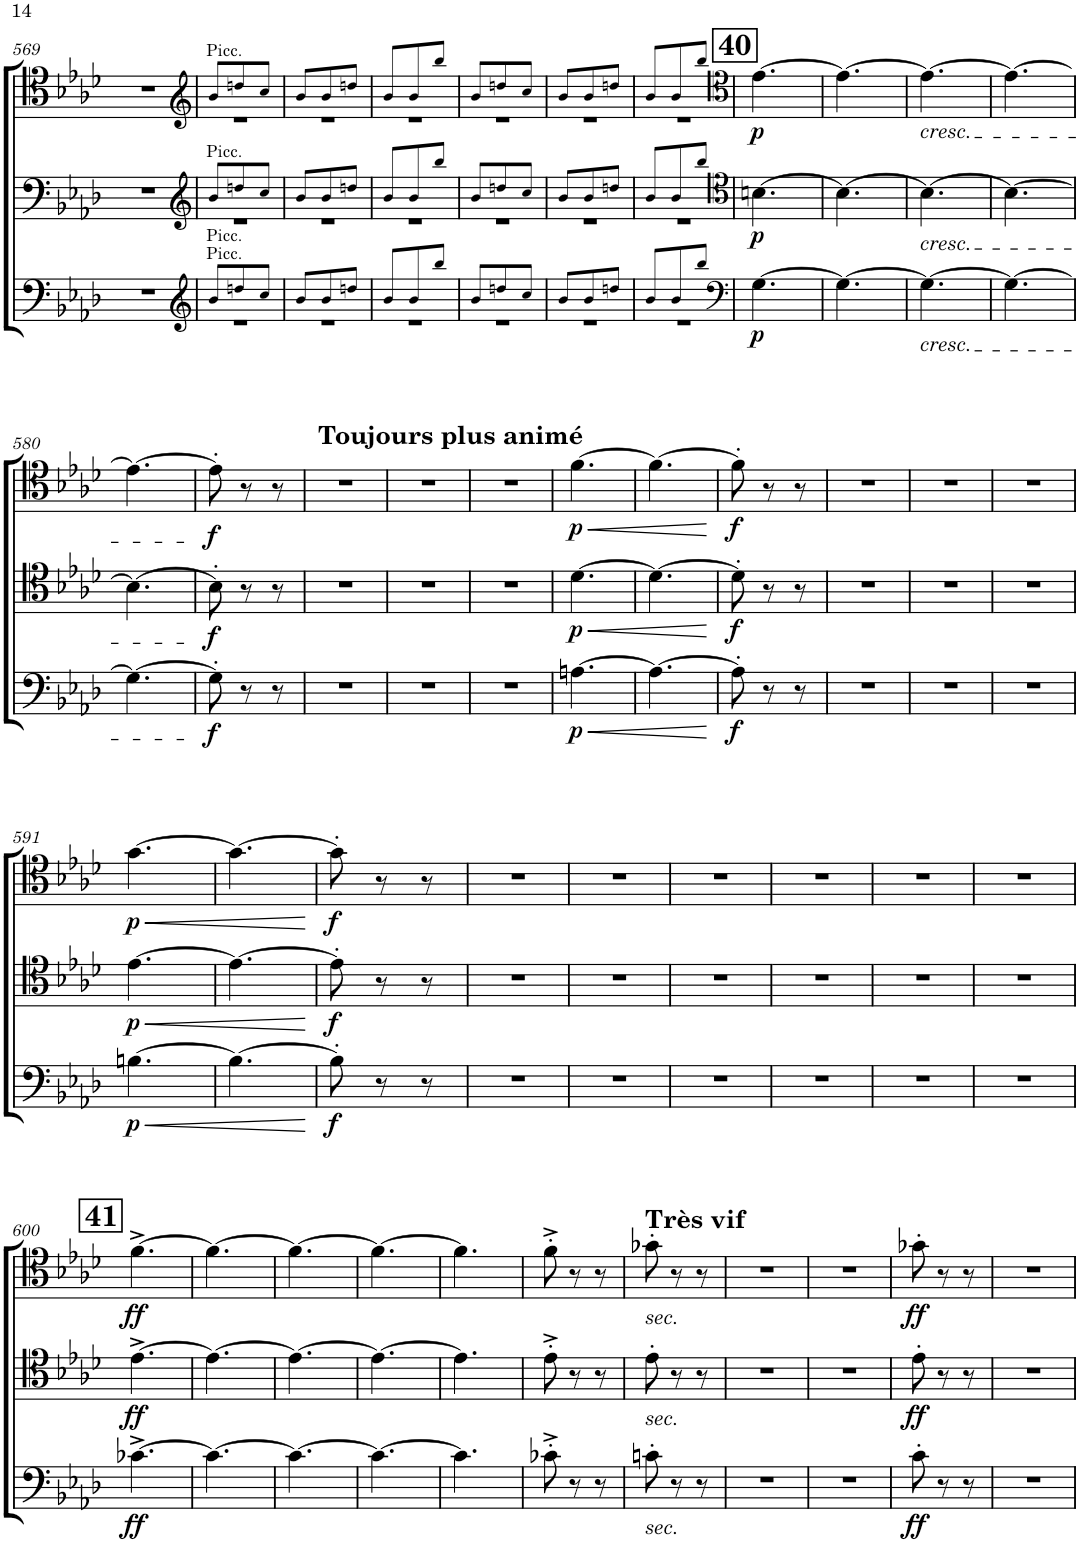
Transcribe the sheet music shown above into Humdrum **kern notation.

**kern	**dynam	**kern	**dynam	**kern	**dynam
*part3	*part3	*part2	*part2	*part1	*part1
*staff3	*staff3	*staff2	*staff2	*staff1	*staff1
*I"Trombone 3	*	*I"Trombone 2	*	*I"Trombone 1	*
*I'Trb	*	*I'Trb	*	*I'Trb	*
!!LO:PB:g=z
*clefF4	*	*clefF4	*	*clefC4	*
*k[b-e-a-d-]	*	*k[b-e-a-d-]	*	*k[b-e-a-d-]	*
*M3/8	*	*M3/8	*	*M3/8	*
=569	=569	=569	=569	=569	=569
4.r	.	4.r	.	4.r	.
=570	=570	=570	=570	=570	=570
*clefG2	*	*clefG2	*	*clefG2	*
*^	*	*^	*	*^	*
!	!	!	!	!	!	!LO:TX:a:t=Picc.	!	!
!	!	!	!LO:TX:a:t=Picc.	!	!	!	!	!
!LO:TX:a:t=Picc.	!	!	!	!	!	!	!	!
!LO:TX:a:t=Picc.	!	!	!	!	!	!	!	!
8b-!/L	4.r	.	8b-!/L	4.r	.	8b-!/L	4.r	.
8ddn!/	.	.	8ddn!/	.	.	8ddn!/	.	.
8cc!/J	.	.	8cc!/J	.	.	8cc!/J	.	.
=571	=571	=571	=571	=571	=571	=571	=571	=571
8b-!/L	4.r	.	8b-!/L	4.r	.	8b-!/L	4.r	.
8b-!/	.	.	8b-!/	.	.	8b-!/	.	.
8ddn!/J	.	.	8ddn!/J	.	.	8ddn!/J	.	.
=572	=572	=572	=572	=572	=572	=572	=572	=572
8b-!/L	4.r	.	8b-!/L	4.r	.	8b-!/L	4.r	.
8b-!/	.	.	8b-!/	.	.	8b-!/	.	.
8bb-!/J	.	.	8bb-!/J	.	.	8bb-!/J	.	.
=573	=573	=573	=573	=573	=573	=573	=573	=573
8b-!/L	4.r	.	8b-!/L	4.r	.	8b-!/L	4.r	.
8ddn!/	.	.	8ddn!/	.	.	8ddn!/	.	.
8cc!/J	.	.	8cc!/J	.	.	8cc!/J	.	.
=574	=574	=574	=574	=574	=574	=574	=574	=574
8b-!/L	4.r	.	8b-!/L	4.r	.	8b-!/L	4.r	.
8b-!/	.	.	8b-!/	.	.	8b-!/	.	.
8ddn!/J	.	.	8ddn!/J	.	.	8ddn!/J	.	.
=575	=575	=575	=575	=575	=575	=575	=575	=575
8b-!/L	4.r	.	8b-!/L	4.r	.	8b-!/L	4.r	.
8b-!/	.	.	8b-!/	.	.	8b-!/	.	.
8bb-!/J	.	.	8bb-!/J	.	.	8bb-!/J	.	.
*v	*v	*	*	*	*	*v	*v	*
*	*	*v	*v	*	*	*
!!LO:REH:place=s1:a:B:cj:fs=14:t=40
=576	=576	=576	=576	=576	=576
*clefF4	*	*clefC4	*	*clefC4	*
!	!LO:DY:b	!	!LO:DY:b	!	!LO:DY:b
[4.G\	p	[4.Bn\	p	[4.e-\	p
=577	=577	=577	=577	=577	=577
4.G\_	.	4.B\_	.	4.e-\_	.
=578	=578	=578	=578	=578	=578
!	!	!	!	!LO:TX:b:i:t=cresc.	!
!	!	!LO:TX:b:i:t=cresc.	!	!	!
!LO:TX:b:i:t=cresc.	!	!	!	!	!
4.G\_	.	4.B\_	.	4.e-\_	.
=579	=579	=579	=579	=579	=579
4.G\_	.	4.B\_	.	4.e-\_	.
!!LO:LB:g=z
=580	=580	=580	=580	=580	=580
4.G\_	.	4.B\_	.	4.e-\_	.
=581	=581	=581	=581	=581	=581
!	!LO:DY:b	!	!LO:DY:b	!	!LO:DY:b
8G'\]	f	8B'\]	f	8e-'\]	f
8r	.	8r	.	8r	.
8r	.	8r	.	8r	.
=582	=582	=582	=582	=582	=582
!	!	!	!	!LO:TX:a:B:t=Toujours plus animé	!
4.r	.	4.r	.	4.r	.
=583	=583	=583	=583	=583	=583
4.r	.	4.r	.	4.r	.
=584	=584	=584	=584	=584	=584
4.r	.	4.r	.	4.r	.
=585	=585	=585	=585	=585	=585
!	!LO:HP:b	!	!LO:HP:b	!	!LO:HP:b
!	!LO:DY:n=1:b	!	!LO:DY:n=1:b	!	!LO:DY:n=1:b
[4.An\	< p	[4.d-\	< p	[4.f\	< p
=586	=586	=586	=586	=586	=586
4.A\_	.	4.d-\_	.	4.f\_	.
.	[	.	[	.	[
=587	=587	=587	=587	=587	=587
!	!LO:DY:b	!	!LO:DY:b	!	!LO:DY:b
8A'\]	f	8d-'\]	f	8f'\]	f
8r	.	8r	.	8r	.
8r	.	8r	.	8r	.
=588	=588	=588	=588	=588	=588
4.r	.	4.r	.	4.r	.
=589	=589	=589	=589	=589	=589
4.r	.	4.r	.	4.r	.
=590	=590	=590	=590	=590	=590
4.r	.	4.r	.	4.r	.
!!LO:LB:g=z
=591	=591	=591	=591	=591	=591
!	!LO:HP:b	!	!LO:HP:b	!	!LO:HP:b
!	!LO:DY:n=1:b	!	!LO:DY:n=1:b	!	!LO:DY:n=1:b
[4.Bn\	< p	[4.e-\	< p	[4.g\	< p
=592	=592	=592	=592	=592	=592
4.B\_	.	4.e-\_	.	4.g\_	.
.	[	.	[	.	[
=593	=593	=593	=593	=593	=593
!	!LO:DY:b	!	!LO:DY:b	!	!LO:DY:b
8B'\]	f	8e-'\]	f	8g'\]	f
8r	.	8r	.	8r	.
8r	.	8r	.	8r	.
=594	=594	=594	=594	=594	=594
4.r	.	4.r	.	4.r	.
=595	=595	=595	=595	=595	=595
4.r	.	4.r	.	4.r	.
=596	=596	=596	=596	=596	=596
4.r	.	4.r	.	4.r	.
=597	=597	=597	=597	=597	=597
4.r	.	4.r	.	4.r	.
=598	=598	=598	=598	=598	=598
4.r	.	4.r	.	4.r	.
=599	=599	=599	=599	=599	=599
4.r	.	4.r	.	4.r	.
!!LO:LB:g=z
!!LO:REH:place=s1:a:B:cj:fs=14:t=41
=600	=600	=600	=600	=600	=600
!	!LO:DY:b	!	!LO:DY:b	!	!LO:DY:b
[4.c-X^\	ff	[4.e-^\	ff	[4.f^\	ff
=601	=601	=601	=601	=601	=601
4.c-\_	.	4.e-\_	.	4.f\_	.
=602	=602	=602	=602	=602	=602
4.c-\_	.	4.e-\_	.	4.f\_	.
=603	=603	=603	=603	=603	=603
4.c-\_	.	4.e-\_	.	4.f\_	.
=604	=604	=604	=604	=604	=604
4.c-\]	.	4.e-\]	.	4.f\]	.
=605	=605	=605	=605	=605	=605
8c-X'^\	.	8e-'^\	.	8f'^\	.
8r	.	8r	.	8r	.
8r	.	8r	.	8r	.
=606	=606	=606	=606	=606	=606
!	!	!	!	!LO:TX:a:B:t=Très vif	!
!	!	!	!	!LO:TX:b:i:t=sec.	!
!	!	!LO:TX:b:i:t=sec.	!	!	!
!LO:TX:b:i:t=sec.	!	!	!	!	!
8cn'\	.	8e-'\	.	8g-X'\	.
8r	.	8r	.	8r	.
8r	.	8r	.	8r	.
=607	=607	=607	=607	=607	=607
4.r	.	4.r	.	4.r	.
=608	=608	=608	=608	=608	=608
4.r	.	4.r	.	4.r	.
=609	=609	=609	=609	=609	=609
!	!LO:DY:b	!	!LO:DY:b	!	!LO:DY:b
8c'\	ff	8e-'\	ff	8g-X'\	ff
8r	.	8r	.	8r	.
8r	.	8r	.	8r	.
=610	=610	=610	=610	=610	=610
4.r	.	4.r	.	4.r	.
=	=	=	=	=	=
*-	*-	*-	*-	*-	*-
